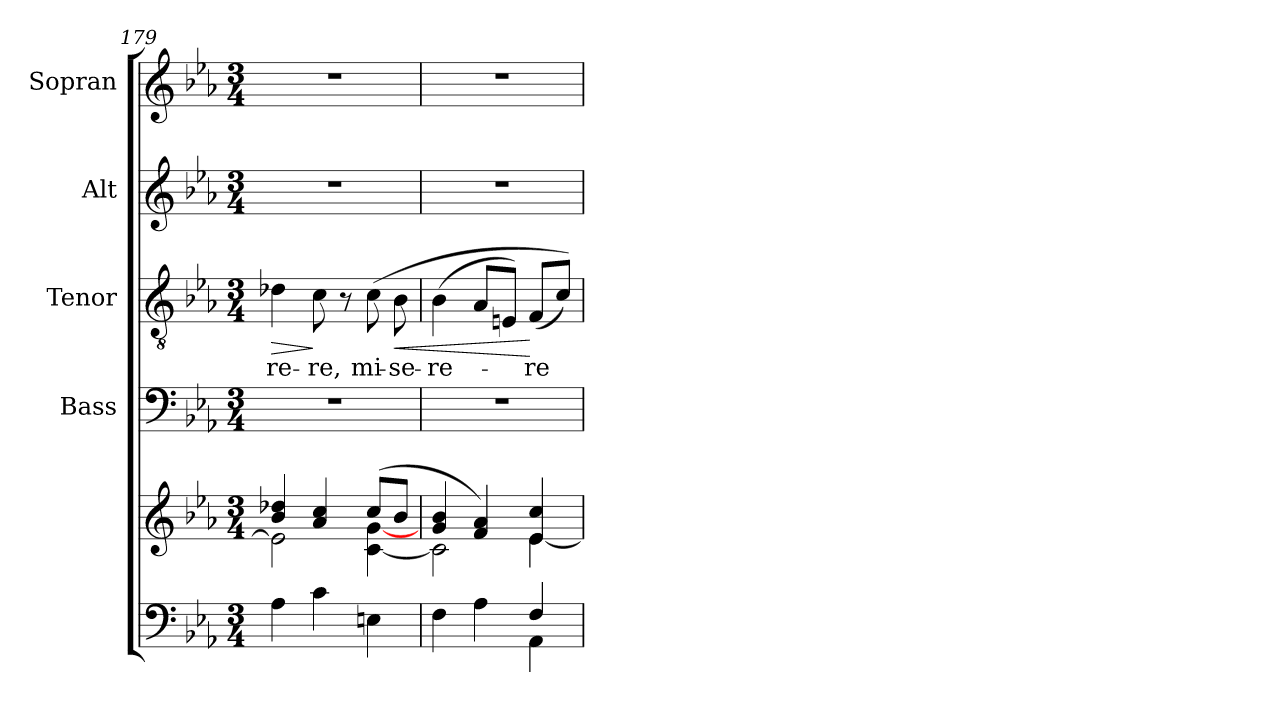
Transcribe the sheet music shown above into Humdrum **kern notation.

**kern	**kern	**kern	**kern	**text	**dynam	**kern	**kern
*part5	*part5	*part4	*part3	*part3	*part3	*part2	*part1
*staff6	*staff5	*staff4	*staff3	*staff3	*staff3	*staff2	*staff1
*	*	*I"Bass	*I"Tenor	*	*	*I"Alt	*I"Sopran
*	*	*I'B.	*I'T.	*	*	*I'A.	*I'S.
*clefF4	*clefG2	*clefF4	*clefGv2	*	*	*clefG2	*clefG2
*k[b-e-a-]	*k[b-e-a-]	*k[b-e-a-]	*k[b-e-a-]	*	*	*k[b-e-a-]	*k[b-e-a-]
*E-:	*E-:	*E-:	*E-:	*	*	*E-:	*E-:
*M3/4	*M3/4	*M3/4	*M3/4	*	*	*M3/4	*M3/4
=179	=179	=179	=179	=179	=179	=179	=179
*	*^	*	*	*	*	*	*
!	!	!	!	!	!LO:LY:b	!LO:HP:b	!	!
4A-\	4b-/ 4dd-X/	2e-\]	2.r	4d-X\	-re-	>	2.r	2.r
!	!	!	!	!	!LO:LY:b	!	!	!
4c\	4a-/ 4cc/	.	.	8c\	-re,	]	.	.
.	.	.	.	8r	.	.	.	.
!	!	!	!	!	!LO:LY:b	!	!	!
4En\	(>8cc/L	[<4c\ [<4g\	.	(>8c\	mi-	.	.	.
!	!	!	!	!	!LO:LY:b	!LO:HP:b	!	!
.	8b-/J	.	.	8B-\	-se-	<	.	.
=180	=180	=180	=180	=180	=180	=180	=180	=180
*^	*	*	*	*	*	*	*	*
!	!	!	!	!	!	!LO:LY:b	!	!	!
4F\	2ryy	4g/ 4b-/	2c\]	2.r	(<4B-\	-re-	.	2.r	2.r
4A-\	.	4f/ 4a-/)	.	.	8A-/L	.	.	.	.
.	.	.	.	.	8En/J)	.	.	.	.
!	!	!	!	!	!	!LO:LY:b	!	!	!
4F/	4AA-\	4e-/ 4cc/	[<4e-\	.	(<8F/L	-re	[	.	.
.	.	.	.	.	8c/J))	.	.	.	.
*v	*v	*	*	*	*	*	*	*	*
*	*v	*v	*	*	*	*	*	*
=	=	=	=	=	=	=	=
*-	*-	*-	*-	*-	*-	*-	*-
